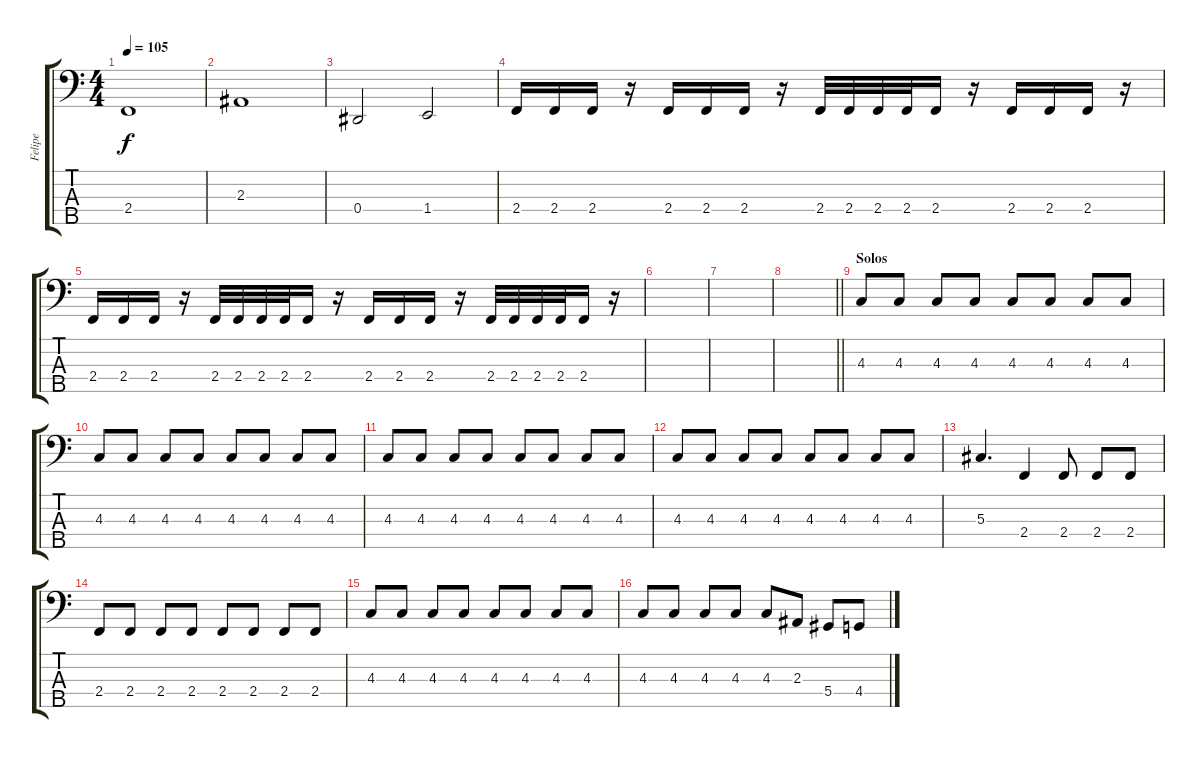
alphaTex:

\track ("Felipe" "Felipe") {instrument electricbassfinger}
\staff {score tabs}
\tuning (Gb2 Db2 Ab1 Eb1 Bb0) {hide}
\ts (4 4)
\tempo 105
\clef f4
\ks c
2.4.1{dy f} |
2.3.1 |
0.4.2 1.4.2 |
2.4.16 2.4.16 2.4.16 r.16 2.4.16 2.4.16 2.4.16 r.16 2.4.32 2.4.32 2.4.32 2.4.32 2.4.16 r.16 2.4.16 2.4.16 2.4.16 r.16 |
2.4.16 2.4.16 2.4.16 r.16 2.4.32 2.4.32 2.4.32 2.4.32 2.4.16 r.16 2.4.16 2.4.16 2.4.16 r.16 2.4.32 2.4.32 2.4.32 2.4.32 2.4.16 r.16 |
|
|
\barLineRight lightlight
|
\section ("" "Solos")
4.3.8 4.3.8 4.3.8 4.3.8 4.3.8 4.3.8 4.3.8 4.3.8 |
4.3.8 4.3.8 4.3.8 4.3.8 4.3.8 4.3.8 4.3.8 4.3.8 |
4.3.8 4.3.8 4.3.8 4.3.8 4.3.8 4.3.8 4.3.8 4.3.8 |
4.3.8 4.3.8 4.3.8 4.3.8 4.3.8 4.3.8 4.3.8 4.3.8 |
5.3.4{d} 2.4.4 2.4.8 2.4.8 2.4.8 |
2.4.8 2.4.8 2.4.8 2.4.8 2.4.8 2.4.8 2.4.8 2.4.8 |
4.3.8 4.3.8 4.3.8 4.3.8 4.3.8 4.3.8 4.3.8 4.3.8 |
4.3.8 4.3.8 4.3.8 4.3.8 4.3.8 2.3.8 5.4.8 4.4.8
